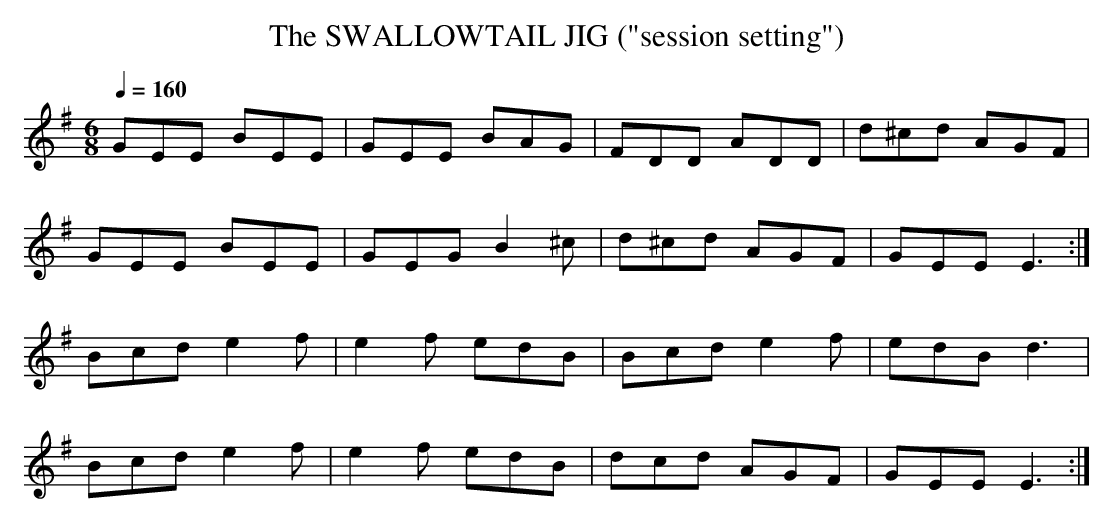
X:1
T:SWALLOWTAIL JIG ("session setting"), The
Q:1/4=160
L:1/8
M:6/8
L:1/8
K:Em
GEE BEE|GEE BAG|FDD ADD|d^cd AGF|
GEE BEE|GEG B2^c|d^cd AGF|GEE E3:|
Bcd e2f|e2f edB|Bcd e2f|edB d3|
Bcd e2f|e2f edB|dcd AGF|GEE E3:|
